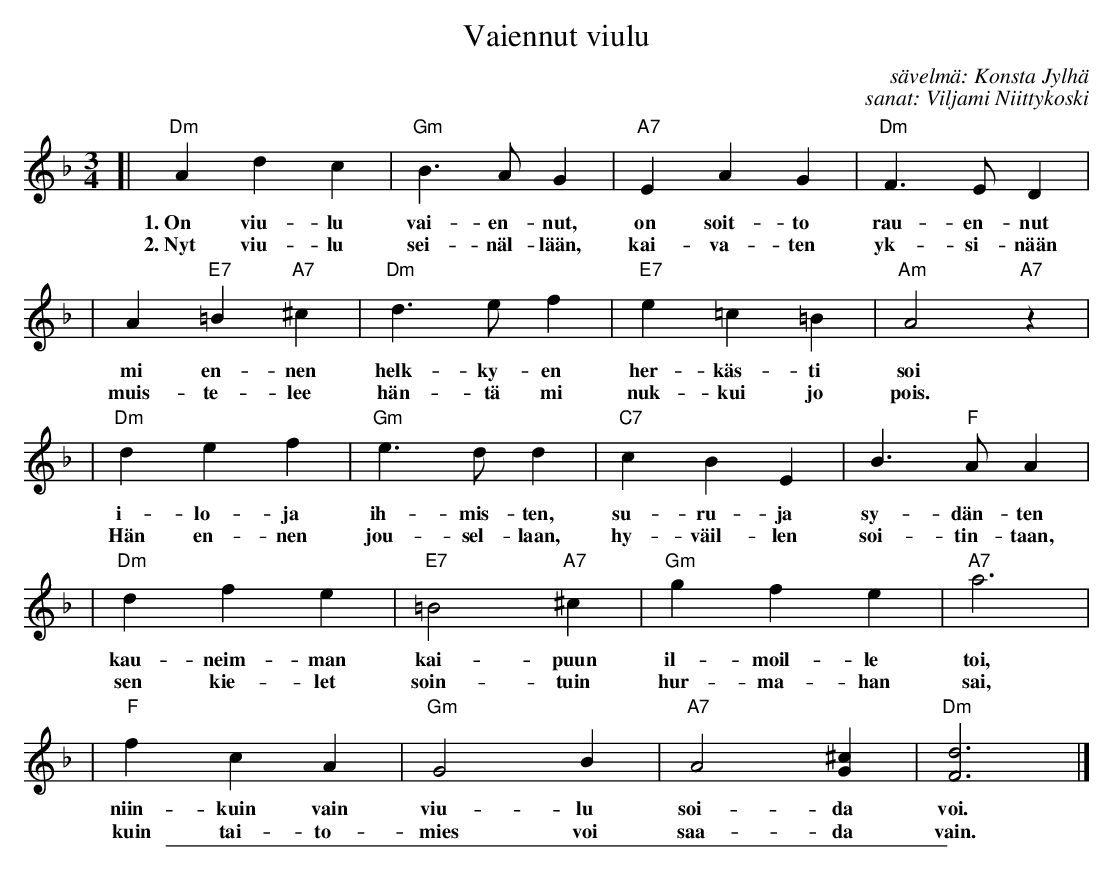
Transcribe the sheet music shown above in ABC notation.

X:1
T: Vaiennut viulu
C: sävelmä: Konsta Jylhä
C: sanat: Viljami Niittykoski
M: 3/4
L: 1/4
K: Dm
[| "Dm"Adc | "Gm"B>AG | "A7"EAG | "Dm"F>ED |
w: 1.~On viu-lu vai-en-nut, on soit-to rau-en-nut
w: 2.~Nyt viu-lu sei-n\"al-l\"a\"an, kai-va-ten yk-si-n\"a\"an
| A"E7"=B"A7"^c | "Dm"d>ef | "E7"e=c=B | "Am"A2"A7"z |
w: mi en-nen helk-ky-en her-k\"as-ti soi
w: muis-te-lee h\"an-t\"a mi nuk-kui jo pois.
| "Dm"def | "Gm"e>dd | "C7"cBE | B>"F"AA |
w: i-lo-ja ih-mis-ten, su-ru-ja sy-d\"an-ten
w: H\"an en-nen jou-sel-laan, hy-v\"ail-len soi-tin-taan,
| "Dm"dfe | "E7"=B2"A7"^c | "Gm"gfe | "A7"a3 |
w: kau-neim-man kai-puun il-moil-le toi,
w: sen kie-let soin-tuin hur-ma-han sai,
| "F"fcA | "Gm"G2B | "A7"A2[^cG] | "Dm"[d3F3] |]
w: niin-kuin vain viu-lu soi-da voi.
w: kuin tai-to-mies voi saa-da vain.
